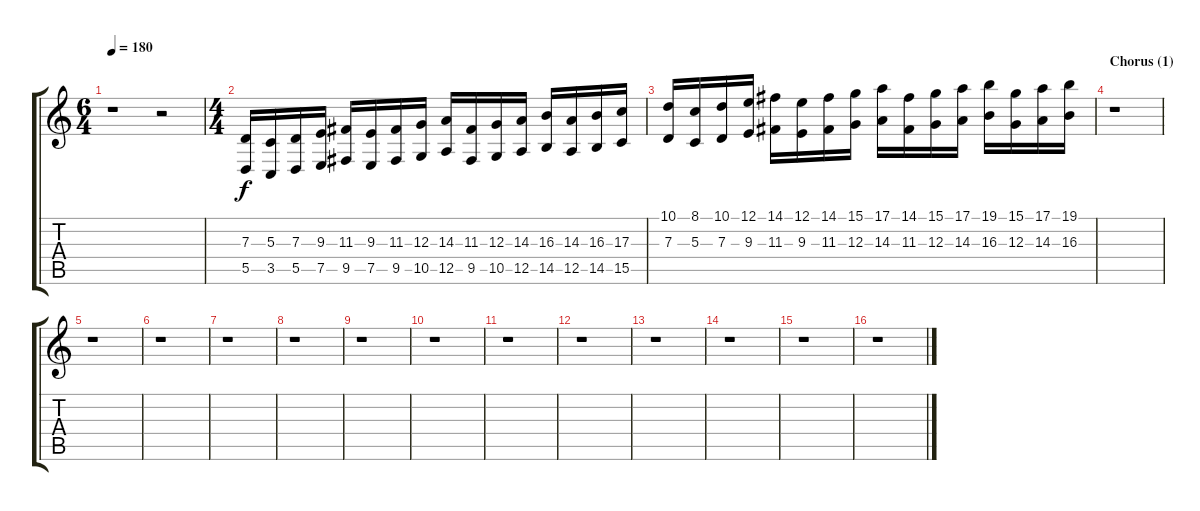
\track "" {instrument lead2sawtooth}
\staff {score tabs}
\tuning (E4 B3 G3 D3 A2 E2) {hide}
\ts (6 4)
\tempo 180
\clef g2
\ks c
r.1{dy f} r.2 |
\ts (4 4)
(7.3 5.5).16{volume 13 instrument stringensemble1} (5.3 3.5).16 (7.3 5.5).16 (9.3 7.5).16 (11.3 9.5).16 (9.3 7.5).16 (11.3 9.5).16 (12.3 10.5).16 (14.3 12.5).16 (11.3 9.5).16 (12.3 10.5).16 (14.3 12.5).16 (16.3 14.5).16 (14.3 12.5).16 (16.3 14.5).16 (17.3 15.5).16 |
(10.1 7.3).16 (8.1 5.3).16 (10.1 7.3).16 (12.1 9.3).16 (14.1 11.3).16 (12.1 9.3).16 (14.1 11.3).16 (15.1 12.3).16 (17.1 14.3).16 (14.1 11.3).16 (15.1 12.3).16 (17.1 14.3).16 (19.1 16.3).16 (15.1 12.3).16 (17.1 14.3).16 (19.1 16.3).16 |
\section ("" "Chorus (1)")
r.1 |
r.1 |
r.1 |
r.1 |
r.1 |
r.1 |
r.1 |
r.1 |
r.1 |
r.1 |
r.1 |
r.1 |
r.1
